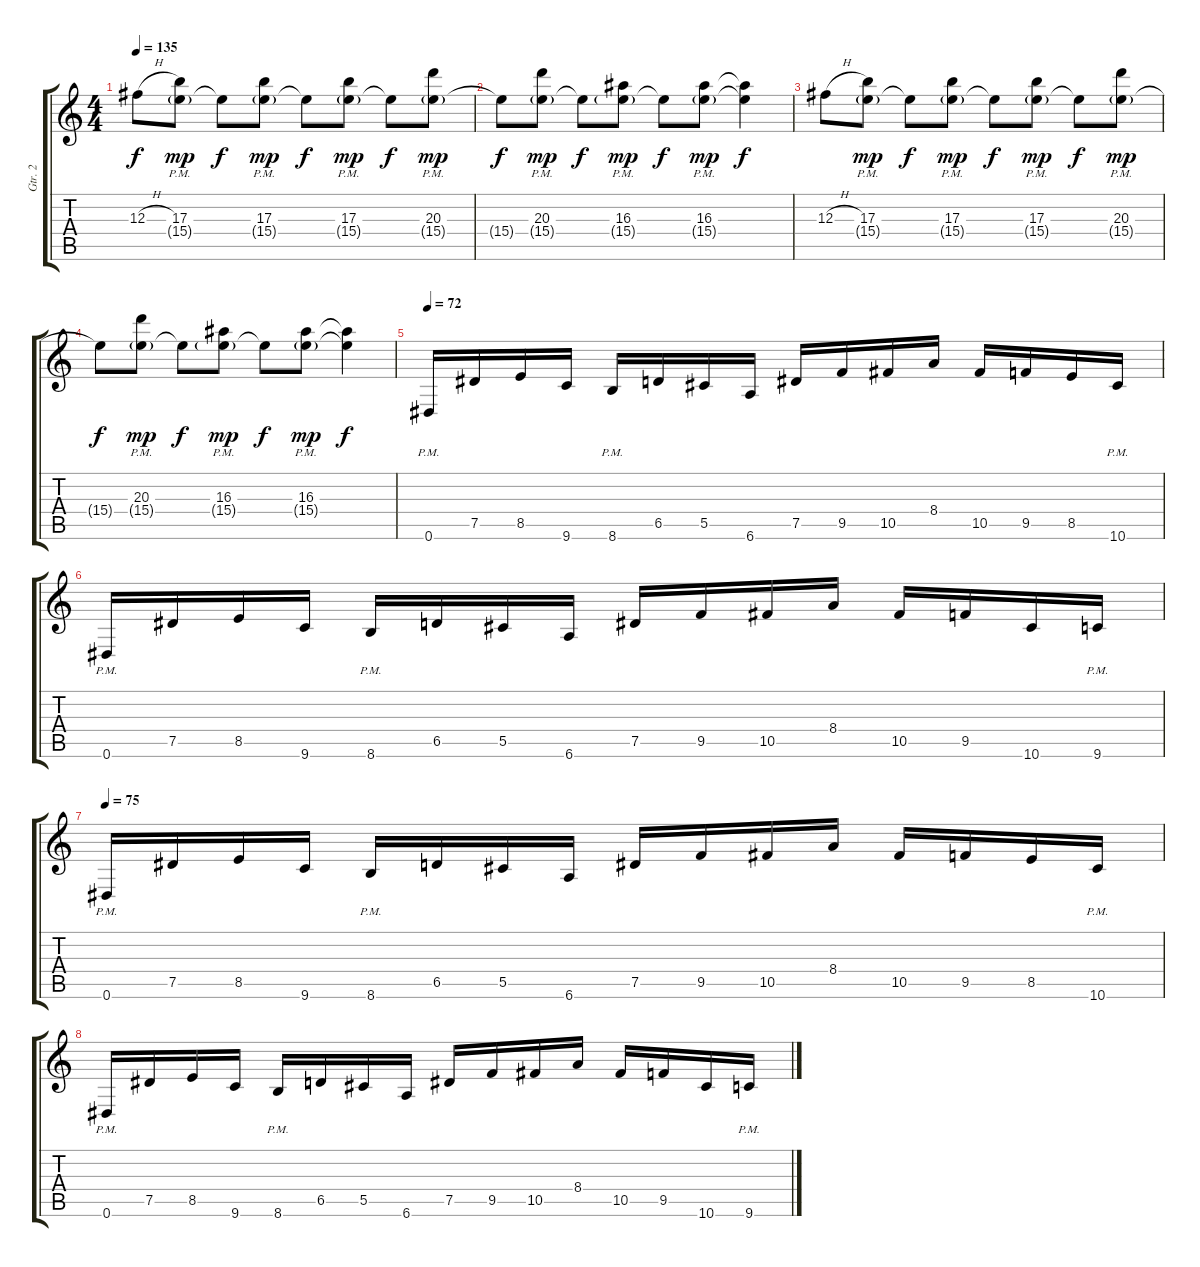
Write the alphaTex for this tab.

\track ("Gtr. 2" "Gtr. 2") {instrument overdrivenguitar}
\staff {score tabs}
\tuning (Eb4 Bb3 Gb3 Db3 Ab2 Eb2) {hide}
\ts (4 4)
\tempo 135
\clef g2
\ks c
12.3{h}.8{dy f} (17.3 15.4{g pm}).8{dy mp} 15.4{t}.8{dy f} (17.3 15.4{g pm}).8{dy mp} 15.4{t}.8{dy f} (17.3 15.4{g pm}).8{dy mp} 15.4{t}.8{dy f} (20.3 15.4{g pm}).8{dy mp} |
15.4{t}.8{dy f} (20.3 15.4{g pm}).8{dy mp} 15.4{t}.8{dy f} (16.3 15.4{g pm}).8{dy mp} 15.4{t}.8{dy f} (16.3 15.4{g pm}).8{dy mp} (16.3{t} 15.4{t}).4{dy f} |
12.3{h}.8 (17.3 15.4{g pm}).8{dy mp} 15.4{t}.8{dy f} (17.3 15.4{g pm}).8{dy mp} 15.4{t}.8{dy f} (17.3 15.4{g pm}).8{dy mp} 15.4{t}.8{dy f} (20.3 15.4{g pm}).8{dy mp} |
15.4{t}.8{dy f} (20.3 15.4{g pm}).8{dy mp} 15.4{t}.8{dy f} (16.3 15.4{g pm}).8{dy mp} 15.4{t}.8{dy f} (16.3 15.4{g pm}).8{dy mp} (16.3{t} 15.4{t}).4{dy f} |
\tempo 72
0.6{pm}.16{balance 0 instrument overdrivenguitar} 7.5.16 8.5.16 9.6.16 8.6{pm}.16 6.5.16 5.5.16 6.6.16 7.5.16 9.5.16 10.5.16 8.4.16 10.5.16 9.5.16 8.5.16 10.6{pm}.16 |
0.6{pm}.16 7.5.16 8.5.16 9.6.16 8.6{pm}.16 6.5.16 5.5.16 6.6.16 7.5.16 9.5.16 10.5.16 8.4.16 10.5.16 9.5.16 10.6.16 9.6{pm}.16 |
\tempo 75
0.6{pm}.16 7.5.16 8.5.16 9.6.16 8.6{pm}.16 6.5.16 5.5.16 6.6.16 7.5.16 9.5.16 10.5.16 8.4.16 10.5.16 9.5.16 8.5.16 10.6{pm}.16 |
0.6{pm}.16 7.5.16 8.5.16 9.6.16 8.6{pm}.16 6.5.16 5.5.16 6.6.16 7.5.16 9.5.16 10.5.16 8.4.16 10.5.16 9.5.16 10.6.16 9.6{pm}.16
